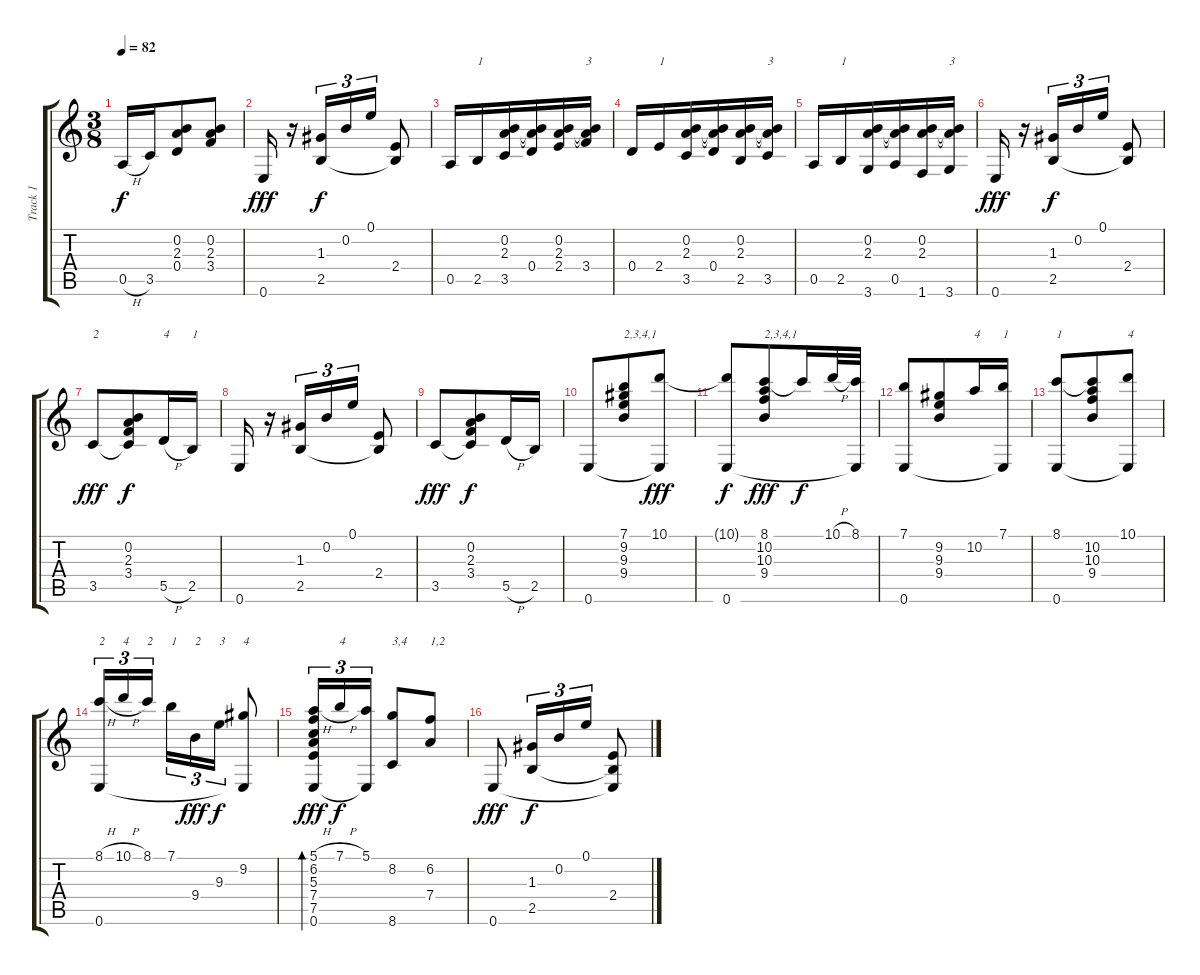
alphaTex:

\track ("Track 1" "Track 1") {instrument acousticguitarnylon}
\staff {score tabs}
\tuning (E4 B3 G3 D3 A2 E2) {hide}
\ts (3 8)
\tempo 82
\clef g2
\ks c
0.5{h}.16{dy f} 3.5.16 (0.2 2.3 0.4).8 (0.2 2.3 3.4).8 |
0.6.16{dy fff} r.16 (1.3 2.5).16{tu (3 2) dy f} 0.2.16{tu (3 2)} 0.1.16{tu (3 2)} (2.4 2.5{t}).8 |
0.5.16 2.5.16{txt "1"} (0.2 2.3 3.5).16 (0.2{t} 2.3{t} 0.4).16 (0.2 2.3 2.4).16 (0.2{t} 2.3{t} 3.4).16{txt "3"} |
0.4.16 2.4.16{txt "1"} (0.2 2.3 3.5).16 (0.2{t} 2.3{t} 0.4).16 (0.2 2.3 2.5).16 (0.2{t} 2.3{t} 3.5).16{txt "3"} |
0.5.16 2.5.16{txt "1"} (0.2 2.3 3.6).16 (0.2{t} 2.3{t} 0.5).16 (0.2 2.3 1.6).16 (0.2{t} 2.3{t} 3.6).16{txt "3"} |
0.6.16{dy fff} r.16 (1.3 2.5).16{tu (3 2) dy f} 0.2.16{tu (3 2)} 0.1.16{tu (3 2)} (2.4 2.5{t}).8 |
3.5.8{txt "2" dy fff} (0.2 2.3 3.4 3.5{t}).8{dy f} 5.5{h}.16{txt "4"} 2.5.16{txt "1"} |
0.6.16 r.16 (1.3 2.5).16{tu (3 2)} 0.2.16{tu (3 2)} 0.1.16{tu (3 2)} (2.4 2.5{t}).8 |
3.5.8{dy fff} (0.2 2.3 3.4 3.5{t}).8{dy f} 5.5{h}.16 2.5.16 |
0.6.8 (7.1 9.2 9.3 9.4).8{txt "2,3,4,1"} (10.1 0.6{t}).8{dy fff} |
(10.1{t} 0.6).8{dy f} (8.1 10.2 10.3 9.4).8{txt "2,3,4,1" dy fff} 8.1{t}.16{dy f} 10.1{h}.32 (8.1 0.6{t}).32 |
(7.1 0.6).8 (9.2 9.3 9.4).8 10.2.16{txt "4"} (7.1 0.6{t}).16{txt "1"} |
(8.1 0.6).8{txt "1"} (8.1{t} 10.2 10.3 9.4).8 (10.1 0.6{t}).8{txt "4"} |
(8.1{h} 0.6).16{tu (3 2) txt "2"} 10.1{h}.16{tu (3 2) txt "4"} 8.1.16{tu (3 2) txt "2"} 7.1.16{tu (3 2) txt "1"} 9.4.16{tu (3 2) txt "2" dy fff} 9.3.16{tu (3 2) txt "3" dy f} (9.2 0.6{t}).8{txt "4"} |
(5.1{h} 6.2 5.3 7.4 7.5 0.6).16{tu (3 2) bd 30 dy fff} 7.1{h}.16{tu (3 2) txt "4" dy f} (5.1 0.6{t}).16{tu (3 2)} (8.2 8.6).8{txt "3,4"} (6.2 7.4).8{txt "1,2"} |
0.6.8{dy fff} (1.3 2.5).16{tu (3 2) dy f} 0.2.16{tu (3 2)} 0.1.16{tu (3 2)} (2.4 2.5{t} 0.6{t}).8
